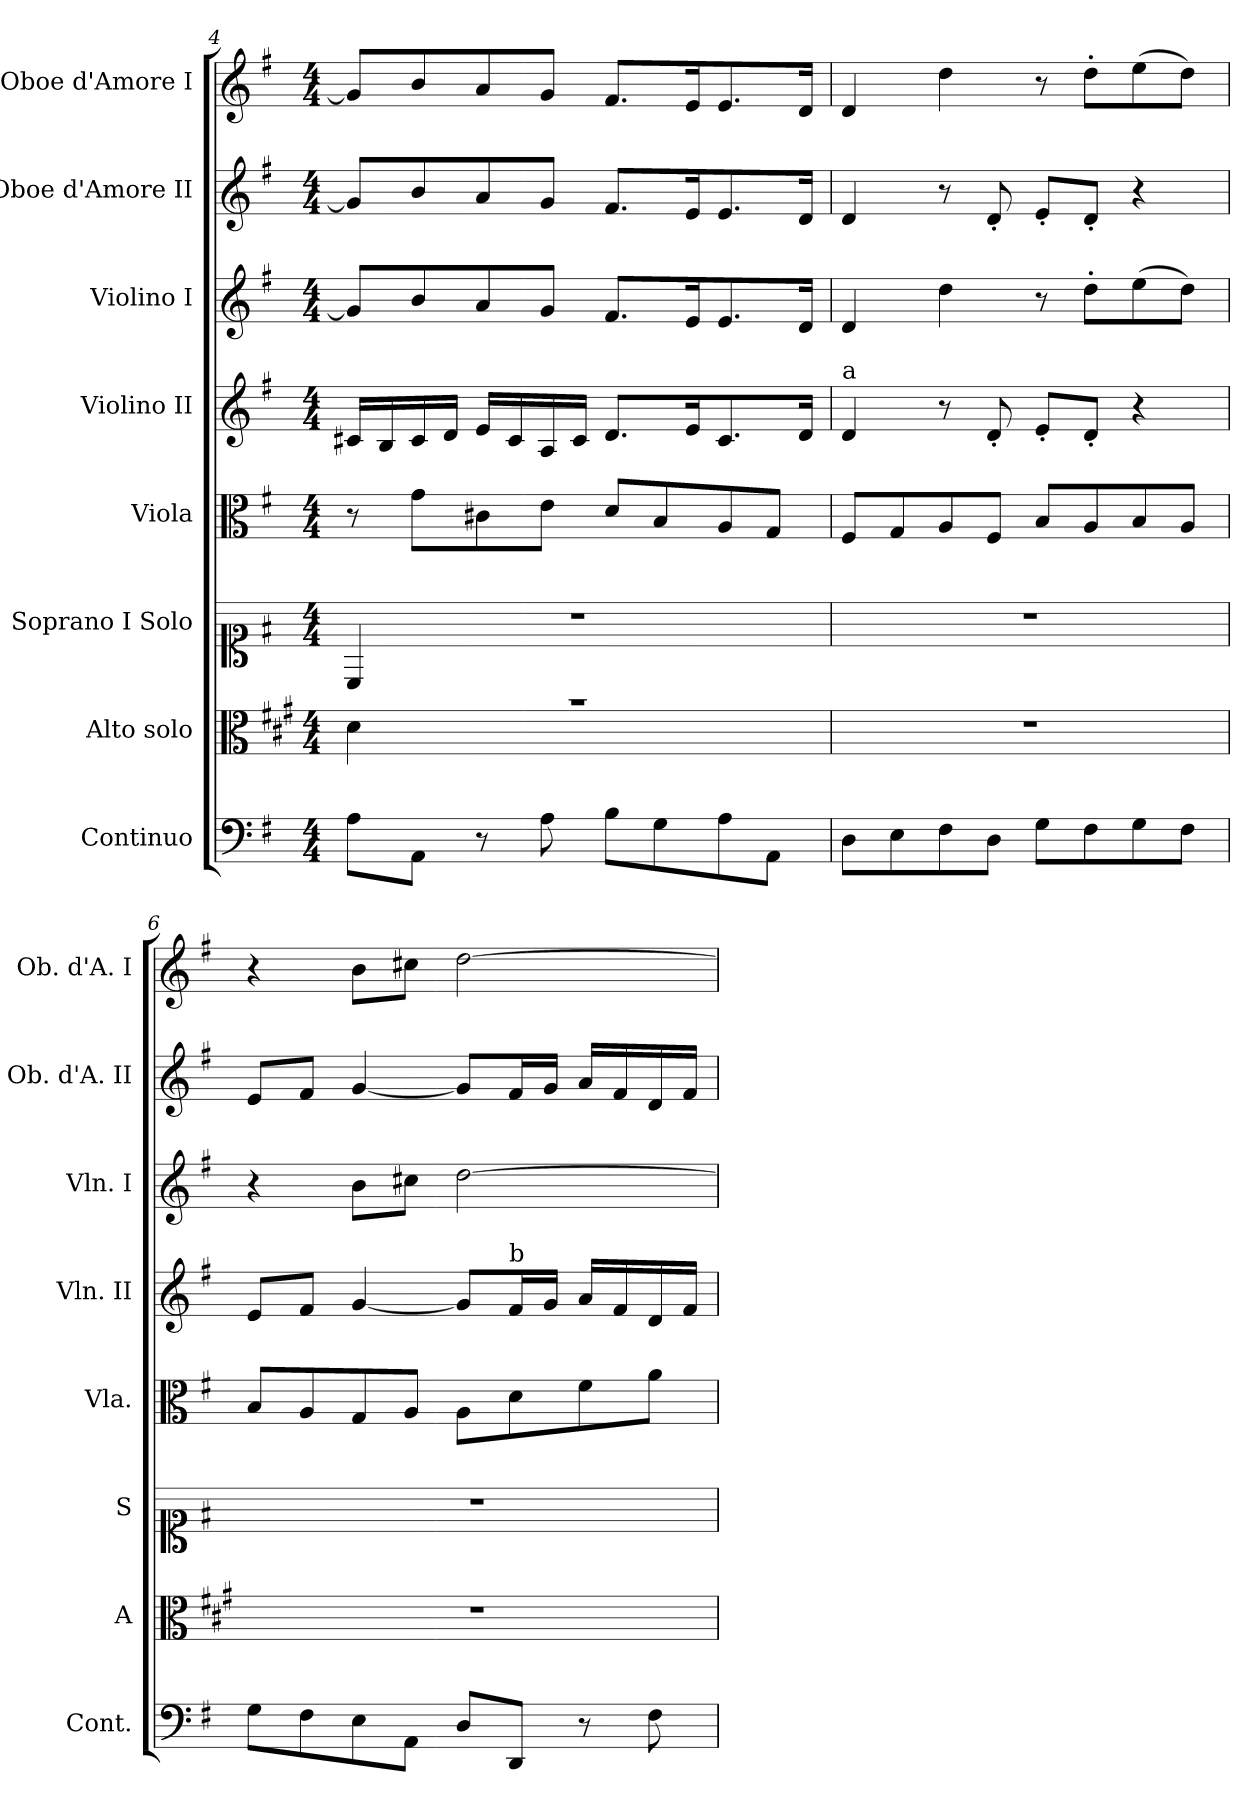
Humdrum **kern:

**kern	**kern	**kern	**kern	**kern	**kern	**kern	**kern
*part8	*part7	*part6	*part5	*part4	*part3	*part2	*part1
*staff8	*staff7	*staff6	*staff5	*staff4	*staff3	*staff2	*staff1
*I"Continuo	*I"Alto solo	*I"Soprano I Solo	*I"Viola	*I"Violino II	*I"Violino I	*I"Oboe d'Amore II	*I"Oboe d'Amore I
*I'Cont.	*I'A	*I'S	*I'Vla.	*I'Vln. II	*I'Vln. I	*I'Ob. d'A. II	*I'Ob. d'A. I
*clefF4	*clefC3	*clefC1	*clefC3	*clefG2	*clefG2	*clefG2	*clefG2
*	*ITrd1c2	*ITrd-7c-12	*	*	*	*	*
*k[f#]	*k[f#]	*k[f#]	*k[f#]	*k[f#]	*k[f#]	*k[f#]	*k[f#]
*M4/4	*M4/4	*M4/4	*M4/4	*M4/4	*M4/4	*M4/4	*M4/4
=4	=4	=4	=4	=4	=4	=4	=4
*	*^	*^	*	*	*	*	*
8A\L	1r	4c\	1r	4c/	8r	16c#X/LL	8g/L]	8g/L]	8g/L]
.	.	.	.	.	.	16B/	.	.	.
8AA\J	.	.	.	.	8g\L	16c#/	8b/	8b/	8b/
.	.	.	.	.	.	16d/JJ	.	.	.
8r	.	2.ryy	.	2.ryy	8c#X\	16e/LL	8a/	8a/	8a/
.	.	.	.	.	.	16c#/	.	.	.
8A\	.	.	.	.	8e\J	16A/	8g/J	8g/J	8g/J
.	.	.	.	.	.	16c#/JJ	.	.	.
8B\L	.	.	.	.	8d/L	8.d/L	8.f#/L	8.f#/L	8.f#/L
8G\	.	.	.	.	8B/	.	.	.	.
.	.	.	.	.	.	16e/K	16e/K	16e/K	16e/K
8A\	.	.	.	.	8A/	8.c#/	8.e/	8.e/	8.e/
8AA\J	.	.	.	.	8G/J	.	.	.	.
.	.	.	.	.	.	16d/Jk	16d/Jk	16d/Jk	16d/Jk
*	*v	*v	*	*	*	*	*	*	*
*	*	*v	*v	*	*	*	*	*
=5	=5	=5	=5	=5	=5	=5	=5
!	!	!	!	!LO:TX:a:t=a	!	!	!
8D\L	1r	1r	8F#/L	4d/	4d/	4d/	4d/
8E\	.	.	8G/	.	.	.	.
8F#\	.	.	8A/	8r	4dd\	8r	4dd\
8D\J	.	.	8F#/J	8d'/	.	8d'/	.
8G\L	.	.	8B/L	8e'/L	8r	8e'/L	8r
8F#\	.	.	8A/	8d'/J	8dd'\L	8d'/J	8dd'\L
8G\	.	.	8B/	4r	(8ee\	4r	(8ee\
8F#\J	.	.	8A/J	.	8dd\J)	.	8dd\J)
=6	=6	=6	=6	=6	=6	=6	=6
8G\L	1r	1r	8B/L	8e/L	4r	8e/L	4r
8F#\	.	.	8A/	8f#/J	.	8f#/J	.
8E\	.	.	8G/	[4g/	8b\L	[4g/	8b\L
8AA\J	.	.	8A/J	.	8cc#X\J	.	8cc#X\J
8D/L	.	.	8A\L	8g/L]	[2dd\	8g/L]	[2dd\
!	!	!	!	!LO:TX:a:t=b	!	!	!
8DD/J	.	.	8d\	16f#/L	.	16f#/L	.
.	.	.	.	16g/JJ	.	16g/JJ	.
8r	.	.	8f#\	16a/LL	.	16a/LL	.
.	.	.	.	16f#/	.	16f#/	.
8F#\	.	.	8a\J	16d/	.	16d/	.
.	.	.	.	16f#/JJ	.	16f#/JJ	.
=	=	=	=	=	=	=	=
*-	*-	*-	*-	*-	*-	*-	*-
